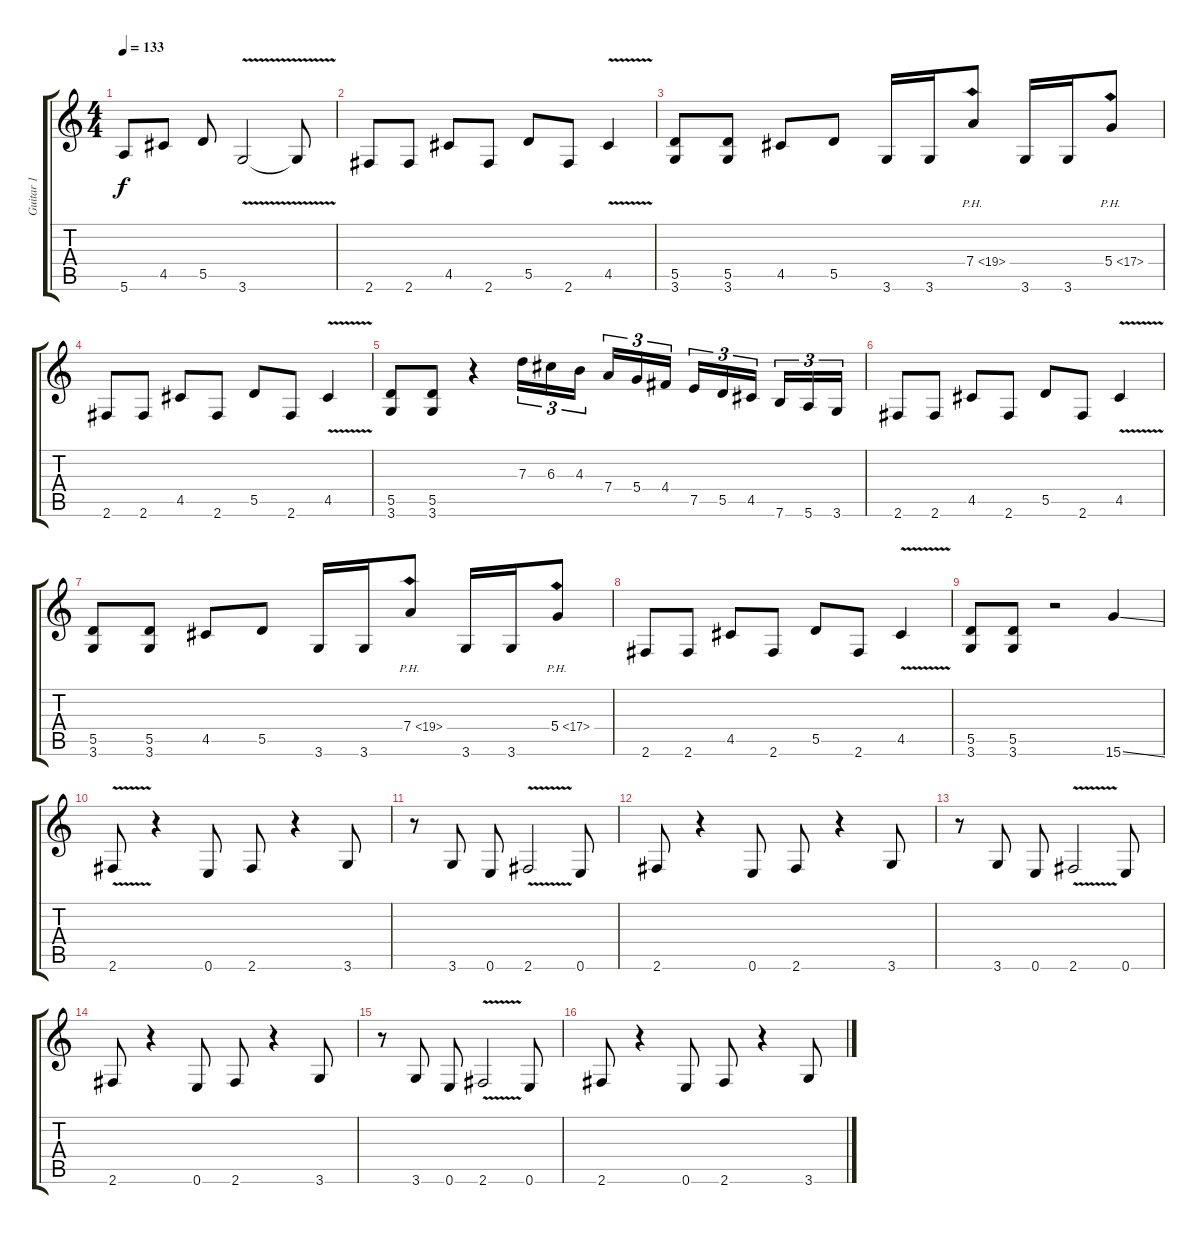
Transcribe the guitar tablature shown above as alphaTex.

\track ("Guitar 1" "Guitar 1") {instrument overdrivenguitar}
\staff {score tabs}
\tuning (E4 B3 G3 D3 A2 E2) {hide}
\ts (4 4)
\tempo 133
\clef g2
\ks c
5.6.8{dy f} 4.5.8 5.5.8 3.6{v}.2 3.6{t}.8 |
2.6.8 2.6.8 4.5.8 2.6.8 5.5.8 2.6.8 4.5{v}.4 |
(5.5 3.6).8 (5.5 3.6).8 4.5.8 5.5.8 3.6.16 3.6.16 7.4{ph 12}.8 3.6.16 3.6.16 5.4{ph 12}.8 |
2.6.8 2.6.8 4.5.8 2.6.8 5.5.8 2.6.8 4.5{v}.4 |
(5.5 3.6).8 (5.5 3.6).8 r.4 7.3.16{tu (3 2)} 6.3.16{tu (3 2)} 4.3.16{tu (3 2)} 7.4.16{tu (3 2)} 5.4.16{tu (3 2)} 4.4.16{tu (3 2)} 7.5.16{tu (3 2)} 5.5.16{tu (3 2)} 4.5.16{tu (3 2)} 7.6.16{tu (3 2)} 5.6.16{tu (3 2)} 3.6.16{tu (3 2)} |
2.6.8 2.6.8 4.5.8 2.6.8 5.5.8 2.6.8 4.5{v}.4 |
(5.5 3.6).8 (5.5 3.6).8 4.5.8 5.5.8 3.6.16 3.6.16 7.4{ph 12}.8 3.6.16 3.6.16 5.4{ph 12}.8 |
2.6.8 2.6.8 4.5.8 2.6.8 5.5.8 2.6.8 4.5{v}.4 |
(5.5 3.6).8 (5.5 3.6).8 r.2 15.6{ss}.4 |
2.6{v}.8 r.4 0.6.8 2.6.8 r.4 3.6.8 |
r.8 3.6.8 0.6.8 2.6{v}.2 0.6.8 |
2.6.8 r.4 0.6.8 2.6.8 r.4 3.6.8 |
r.8 3.6.8 0.6.8 2.6{v}.2 0.6.8 |
2.6.8 r.4 0.6.8 2.6.8 r.4 3.6.8 |
r.8 3.6.8 0.6.8 2.6{v}.2 0.6.8 |
2.6.8 r.4 0.6.8 2.6.8 r.4 3.6.8
